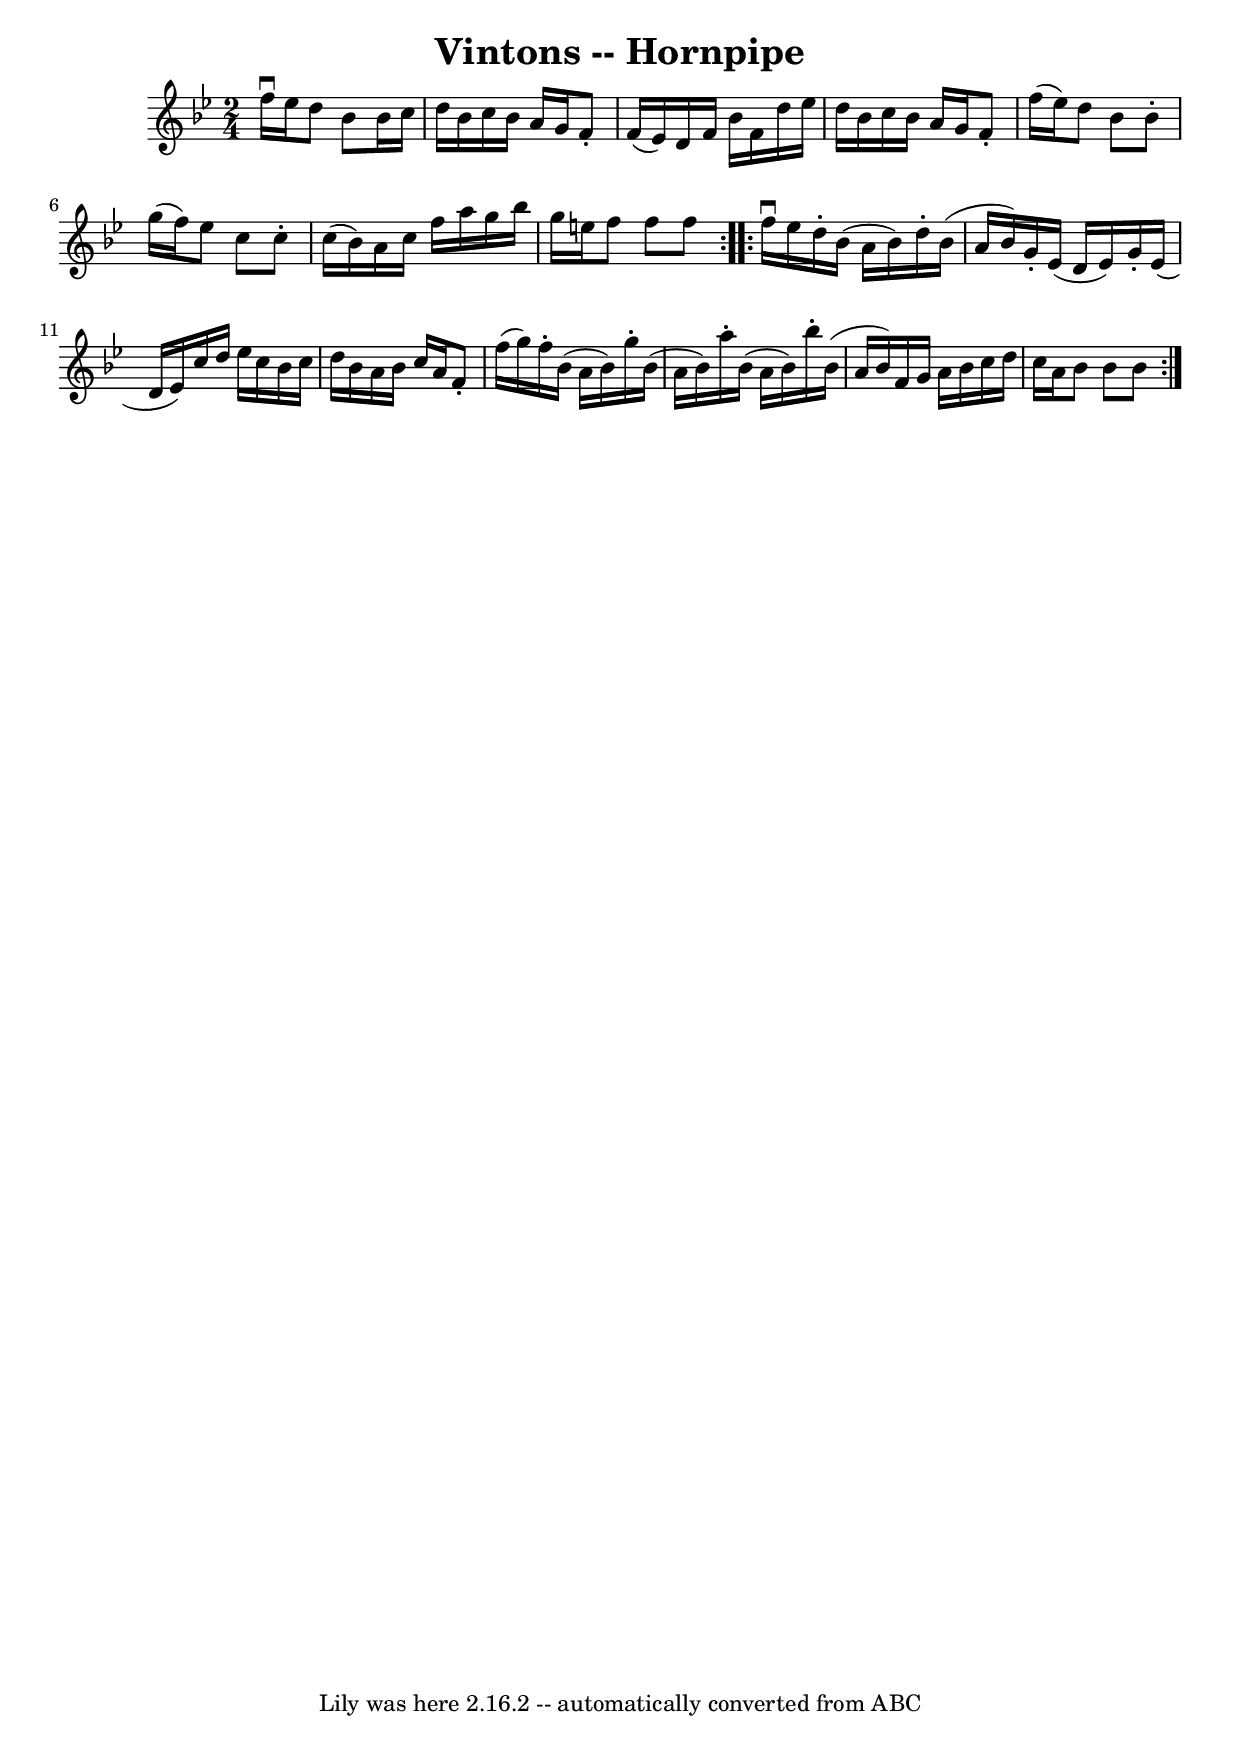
\version "2.16.2"
\include "Mammoth.ily"
\header {
  %% book = "Cole's 1000 Fiddle Tunes"
 crossRefNumber = "1"
 footnotes = ""
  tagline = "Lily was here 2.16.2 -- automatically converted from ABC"
  title = "Vintons -- Hornpipe"

}
voicedefault =  {



  \repeat volta 2 {

    \time 2/4      \key bes \major f''16^\downbow ees''16   |
 d''8 bes'8 bes'16 c''16 d''16 bes'16   |
 c''16 bes'16 a'16 g'16 f'8-. f'16 (ees'16)  |
 d'16 f'16 bes'16 f'16 d''16 ees''16 d''16 bes'16   |
 c''16 bes'16 a'16 g'16 f'8-. f''16 (ees''16)  |
 d''8 bes'8 bes'8-. g''16 (f''16)  |
 ees''8 c''8 c''8-. c''16 (bes'16)  |
 a'16 c''16 f''16 a''16 g''16 bes''16 g''16 e''16   |
 f''8 f''8 f''8  
  }     
  \repeat volta 2 { f''16^\downbow ees''16   |
 d''16-. bes'16 (a'16 bes'16) d''16-. bes'16 (a'16 bes'16)  |
 g'16-. ees'16 (d'16 ees'16) g'16-. ees'16 (d'16 ees'16)  |
 c''16 d''16 ees''16 c''16 bes'16 c''16 d''16 bes'16   |
 a'16 bes'16 c''16 a'16 f'8-. f''16 (g''16)  |
 f''16-. bes'16 (a'16 bes'16) g''16-. bes'16 (a'16 bes'16)   |
 a''16-. bes'16 (a'16 bes'16) bes''16-. bes'16 ( a'16 bes'16)  |
 f'16 g'16 a'16 bes'16 c''16 d''16 c''16 a'16   |
 bes'8 bes'8 bes'8  
  }   

}

\score{
  <<

    \context Staff="default"
    {
      \voicedefault 
      
    }

  >>
  \layout {
    
  }
  \midi {
  }

}
